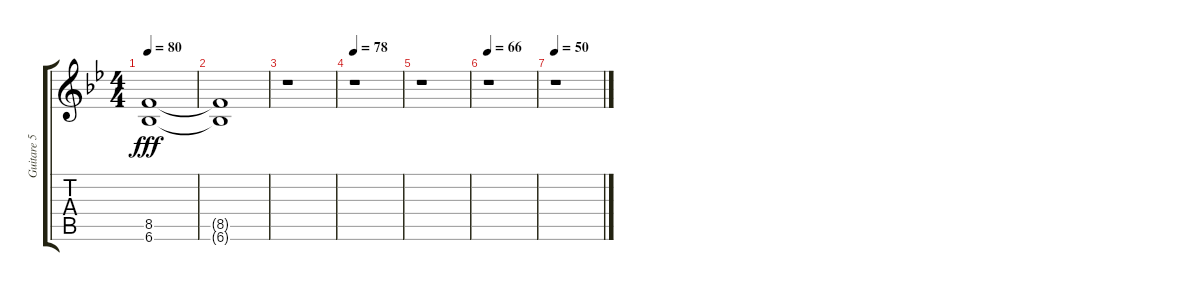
\track ("Guitare 5" "Guitare 5") {instrument distortionguitar}
\staff {score tabs}
\tuning (E4 B3 G3 D3 A2 E2) {hide}
\ts (4 4)
\tempo 80
\clef g2
\ks bb
(8.5 6.6).1{dy fff} |
(8.5{t} 6.6{t}).1 |
r.1 |
\tempo 78
r.1 |
r.1 |
\tempo 66
r.1 |
\tempo 50
r.1
